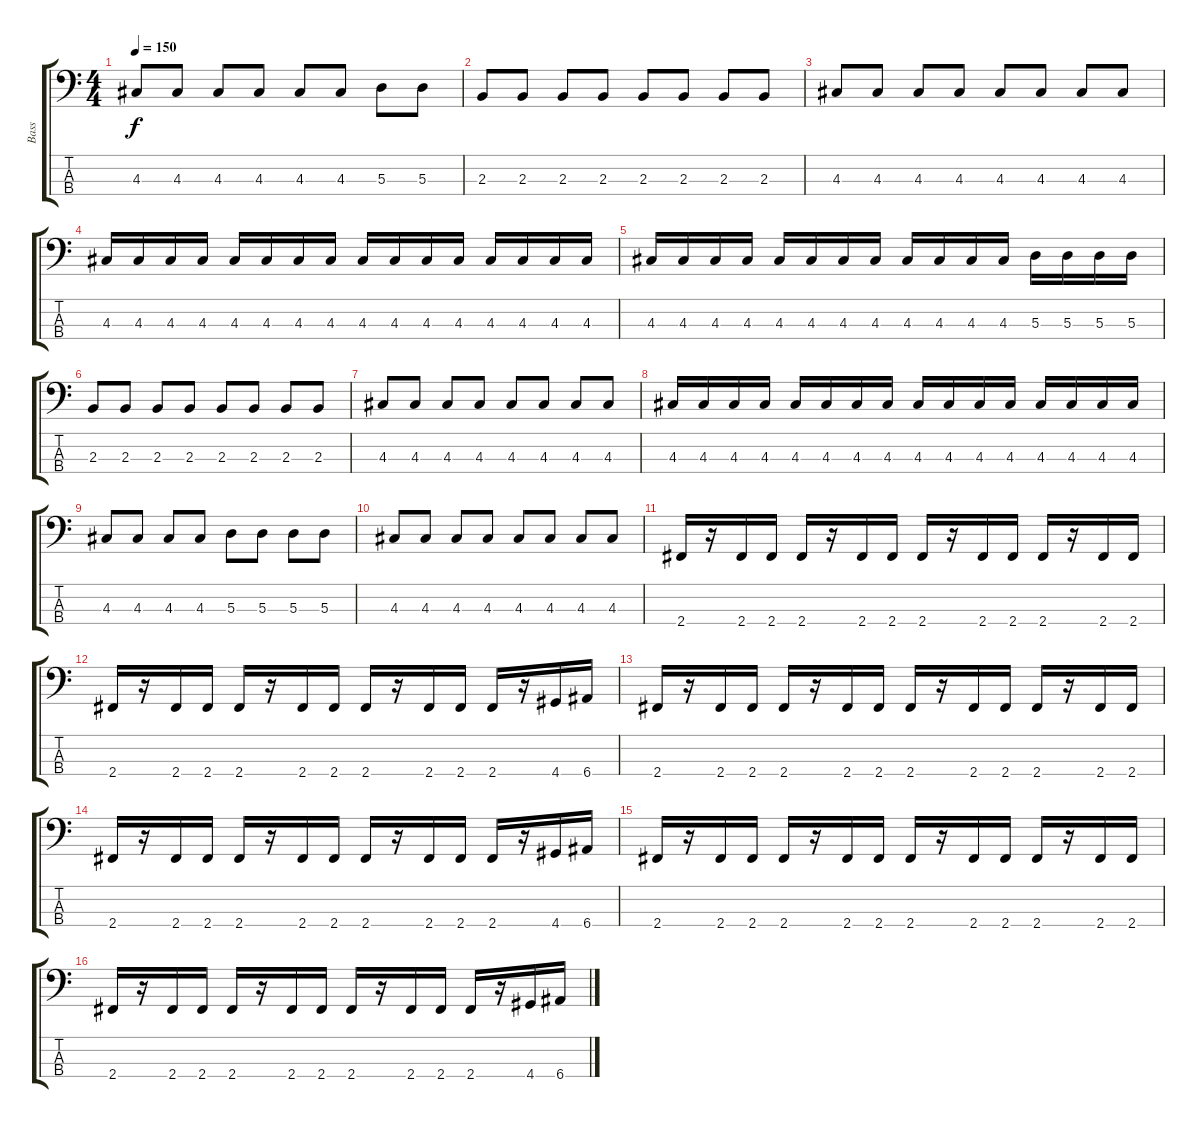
\track ("Bass" "Bass") {instrument electricbasspick}
\staff {score tabs}
\tuning (G2 D2 A1 E1) {hide}
\ts (4 4)
\tempo 150
\clef f4
\ks c
4.3.8{dy f} 4.3.8 4.3.8 4.3.8 4.3.8 4.3.8 5.3.8 5.3.8 |
2.3.8 2.3.8 2.3.8 2.3.8 2.3.8 2.3.8 2.3.8 2.3.8 |
4.3.8 4.3.8 4.3.8 4.3.8 4.3.8 4.3.8 4.3.8 4.3.8 |
4.3.16 4.3.16 4.3.16 4.3.16 4.3.16 4.3.16 4.3.16 4.3.16 4.3.16 4.3.16 4.3.16 4.3.16 4.3.16 4.3.16 4.3.16 4.3.16 |
4.3.16 4.3.16 4.3.16 4.3.16 4.3.16 4.3.16 4.3.16 4.3.16 4.3.16 4.3.16 4.3.16 4.3.16 5.3.16 5.3.16 5.3.16 5.3.16 |
2.3.8 2.3.8 2.3.8 2.3.8 2.3.8 2.3.8 2.3.8 2.3.8 |
4.3.8 4.3.8 4.3.8 4.3.8 4.3.8 4.3.8 4.3.8 4.3.8 |
4.3.16 4.3.16 4.3.16 4.3.16 4.3.16 4.3.16 4.3.16 4.3.16 4.3.16 4.3.16 4.3.16 4.3.16 4.3.16 4.3.16 4.3.16 4.3.16 |
4.3.8 4.3.8 4.3.8 4.3.8 5.3.8 5.3.8 5.3.8 5.3.8 |
4.3.8 4.3.8 4.3.8 4.3.8 4.3.8 4.3.8 4.3.8 4.3.8 |
2.4.16 r.16 2.4.16 2.4.16 2.4.16 r.16 2.4.16 2.4.16 2.4.16 r.16 2.4.16 2.4.16 2.4.16 r.16 2.4.16 2.4.16 |
2.4.16 r.16 2.4.16 2.4.16 2.4.16 r.16 2.4.16 2.4.16 2.4.16 r.16 2.4.16 2.4.16 2.4.16 r.16 4.4.16 6.4.16 |
2.4.16 r.16 2.4.16 2.4.16 2.4.16 r.16 2.4.16 2.4.16 2.4.16 r.16 2.4.16 2.4.16 2.4.16 r.16 2.4.16 2.4.16 |
2.4.16 r.16 2.4.16 2.4.16 2.4.16 r.16 2.4.16 2.4.16 2.4.16 r.16 2.4.16 2.4.16 2.4.16 r.16 4.4.16 6.4.16 |
2.4.16 r.16 2.4.16 2.4.16 2.4.16 r.16 2.4.16 2.4.16 2.4.16 r.16 2.4.16 2.4.16 2.4.16 r.16 2.4.16 2.4.16 |
2.4.16 r.16 2.4.16 2.4.16 2.4.16 r.16 2.4.16 2.4.16 2.4.16 r.16 2.4.16 2.4.16 2.4.16 r.16 4.4.16 6.4.16
